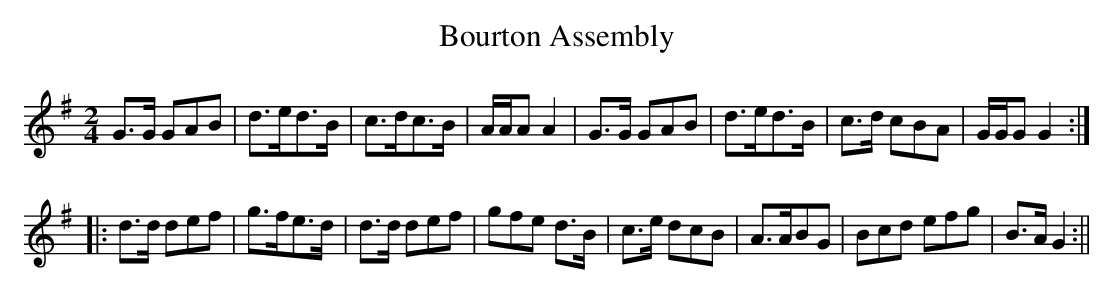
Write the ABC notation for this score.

X:1
T:Bourton Assembly
M:2/4
L:1/8
K:G
G>G GAB|d>ed>B|c>dc>B|A/A/A A2|G>G GAB|d>ed>B|c>d cBA|G/G/G G2:|
|:d>d def|g>fe>d|d>d def|gfe d>B|c>e dcB|A>ABG|Bcd efg|B>A G2:||
